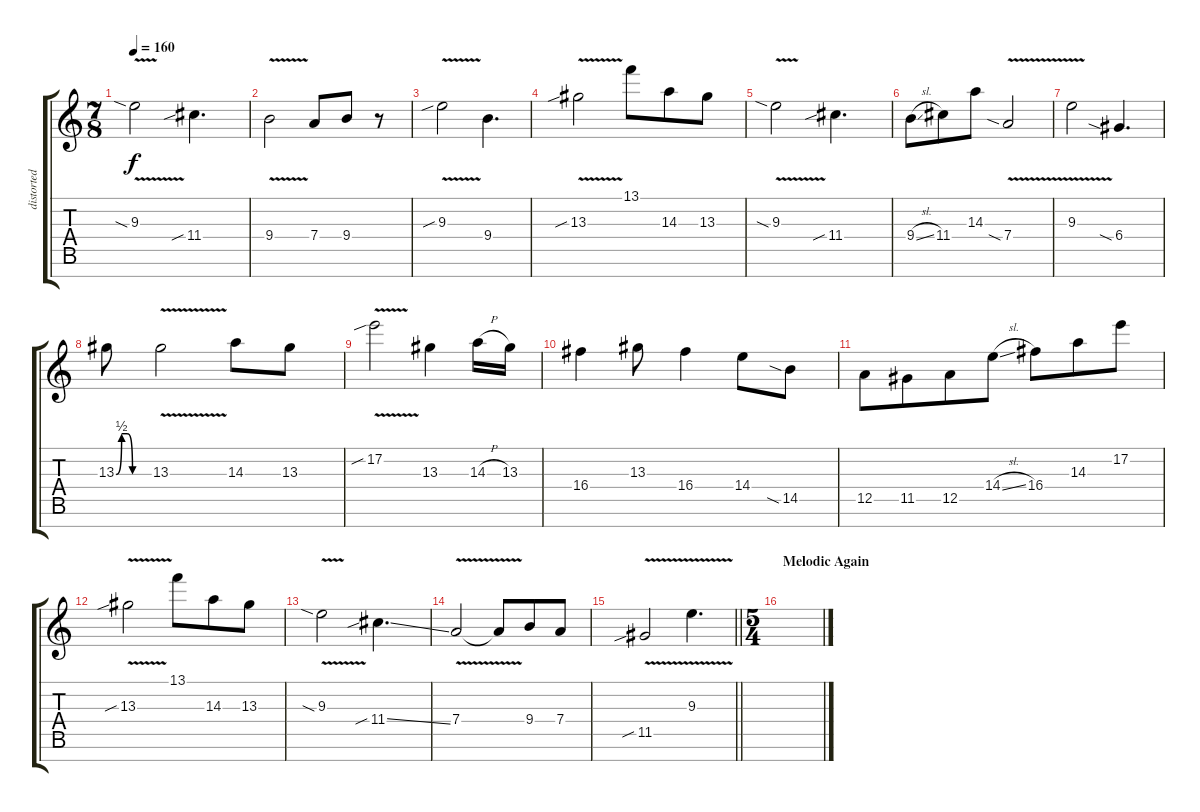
\track ("distorted guitar 3" "distorted ") {instrument distortionguitar}
\staff {score tabs}
\tuning (E4 B3 G3 D3 A2 E2 B1) {hide}
\ts (7 8)
\tempo 160
\clef g2
\ks c
9.3{v sia}.2{dy f} 11.4{sib}.4{d} |
9.4{v}.2 7.4.8 9.4.8 r.8 |
9.3{v sib}.2 9.4.4{d} |
13.3{v sib}.2 13.1.8 14.3.8 13.3.8 |
9.3{v sia}.2 11.4{sib}.4{d} |
9.4{sl}.8 11.4.8 14.3.8 7.4{v sia}.2 |
9.3{v}.2 6.4{sia}.4{d} |
13.3{be (custom 0 0 10 2 20 2 30 0 60 0)}.8 13.3{v}.2 14.3.8 13.3.8 |
17.2{v sib}.2 13.3.4 14.3{h}.16 13.3.16 |
16.4.4 13.3.8 16.4.4 14.4.8 14.5{sia}.8 |
12.5.8 11.5.8 12.5.8 14.4{sl}.8 16.4.8 14.3.8 17.2.8 |
13.3{v sib}.2 13.1.8 14.3.8 13.3.8 |
9.3{v sia}.2 11.4{sib ss}.4{d} |
7.4{v}.2 7.4{t}.8 9.4.8 7.4.8 |
\barLineRight lightlight
11.5{v sib}.2 9.3{v}.4{d} |
\ts (5 4)
\section ("" "Melodic Again")
